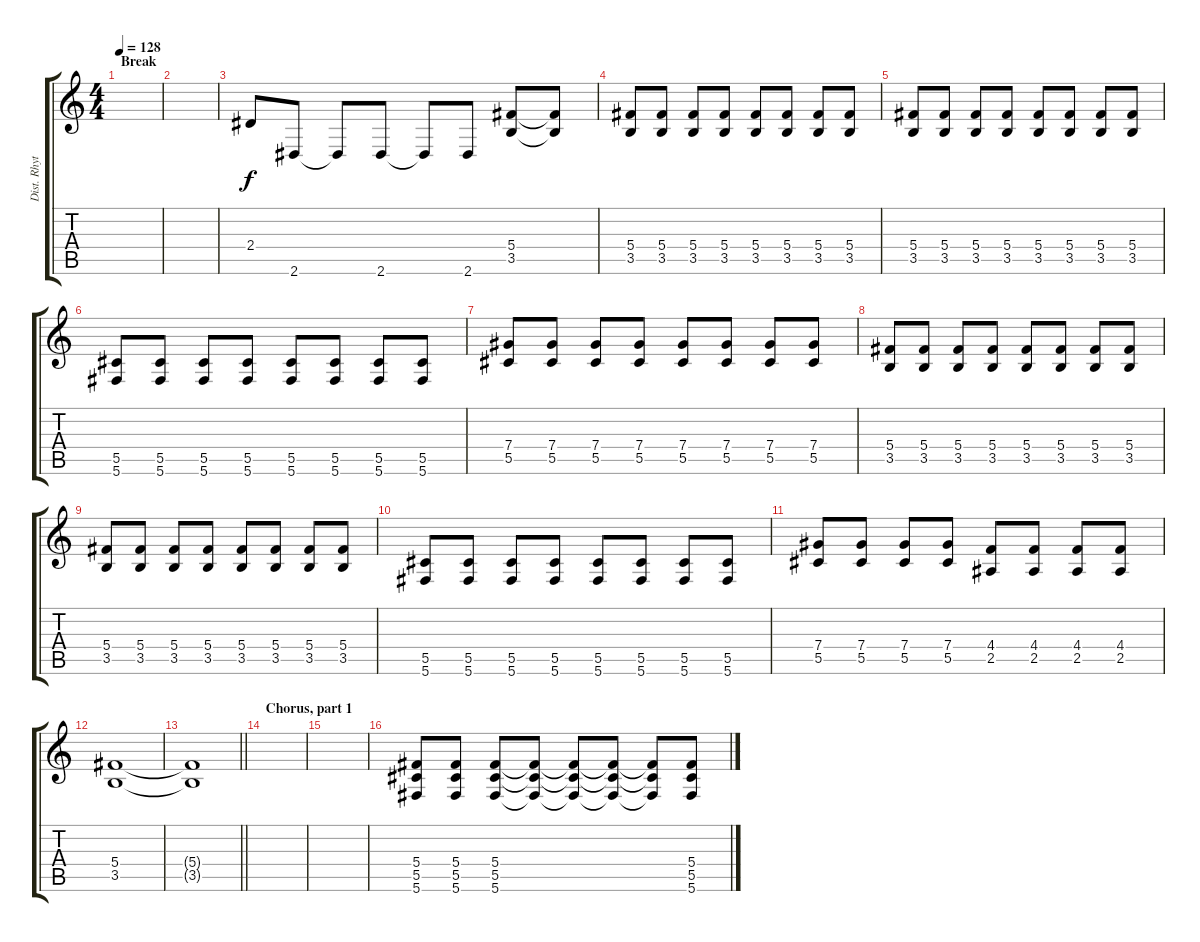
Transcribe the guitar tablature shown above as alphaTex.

\track ("Dist. Rhytm Guitar [R]" "Dist. Rhyt") {instrument distortionguitar}
\staff {score tabs}
\tuning (Eb4 Bb3 Gb3 Db3 Ab2 Db2) {hide}
\ts (4 4)
\section ("" "Break")
\tempo 128
\clef g2
\ks c
|
|
2.4.8 2.6.8 2.6{t}.8 2.6.8 2.6{t}.8 2.6.8 (5.4 3.5).8 (5.4{t} 3.5{t}).8 |
(5.4 3.5).8 (5.4 3.5).8 (5.4 3.5).8 (5.4 3.5).8 (5.4 3.5).8 (5.4 3.5).8 (5.4 3.5).8 (5.4 3.5).8 |
(5.4 3.5).8 (5.4 3.5).8 (5.4 3.5).8 (5.4 3.5).8 (5.4 3.5).8 (5.4 3.5).8 (5.4 3.5).8 (5.4 3.5).8 |
(5.5 5.6).8 (5.5 5.6).8 (5.5 5.6).8 (5.5 5.6).8 (5.5 5.6).8 (5.5 5.6).8 (5.5 5.6).8 (5.5 5.6).8 |
(7.4 5.5).8 (7.4 5.5).8 (7.4 5.5).8 (7.4 5.5).8 (7.4 5.5).8 (7.4 5.5).8 (7.4 5.5).8 (7.4 5.5).8 |
(5.4 3.5).8 (5.4 3.5).8 (5.4 3.5).8 (5.4 3.5).8 (5.4 3.5).8 (5.4 3.5).8 (5.4 3.5).8 (5.4 3.5).8 |
(5.4 3.5).8 (5.4 3.5).8 (5.4 3.5).8 (5.4 3.5).8 (5.4 3.5).8 (5.4 3.5).8 (5.4 3.5).8 (5.4 3.5).8 |
(5.5 5.6).8 (5.5 5.6).8 (5.5 5.6).8 (5.5 5.6).8 (5.5 5.6).8 (5.5 5.6).8 (5.5 5.6).8 (5.5 5.6).8 |
(7.4 5.5).8 (7.4 5.5).8 (7.4 5.5).8 (7.4 5.5).8 (4.4 2.5).8 (4.4 2.5).8 (4.4 2.5).8 (4.4 2.5).8 |
(5.4 3.5).1 |
\barLineRight lightlight
(5.4{t} 3.5{t}).1 |
\section ("" "Chorus, part 1")
|
|
(5.4 5.5 5.6).8 (5.4 5.5 5.6).8 (5.4 5.5 5.6).8 (5.4{t} 5.5{t} 5.6{t}).8 (5.4{t} 5.5{t} 5.6{t}).8 (5.4{t} 5.5{t} 5.6{t}).8 (5.4{t} 5.5{t} 5.6{t}).8 (5.4 5.5 5.6).8
